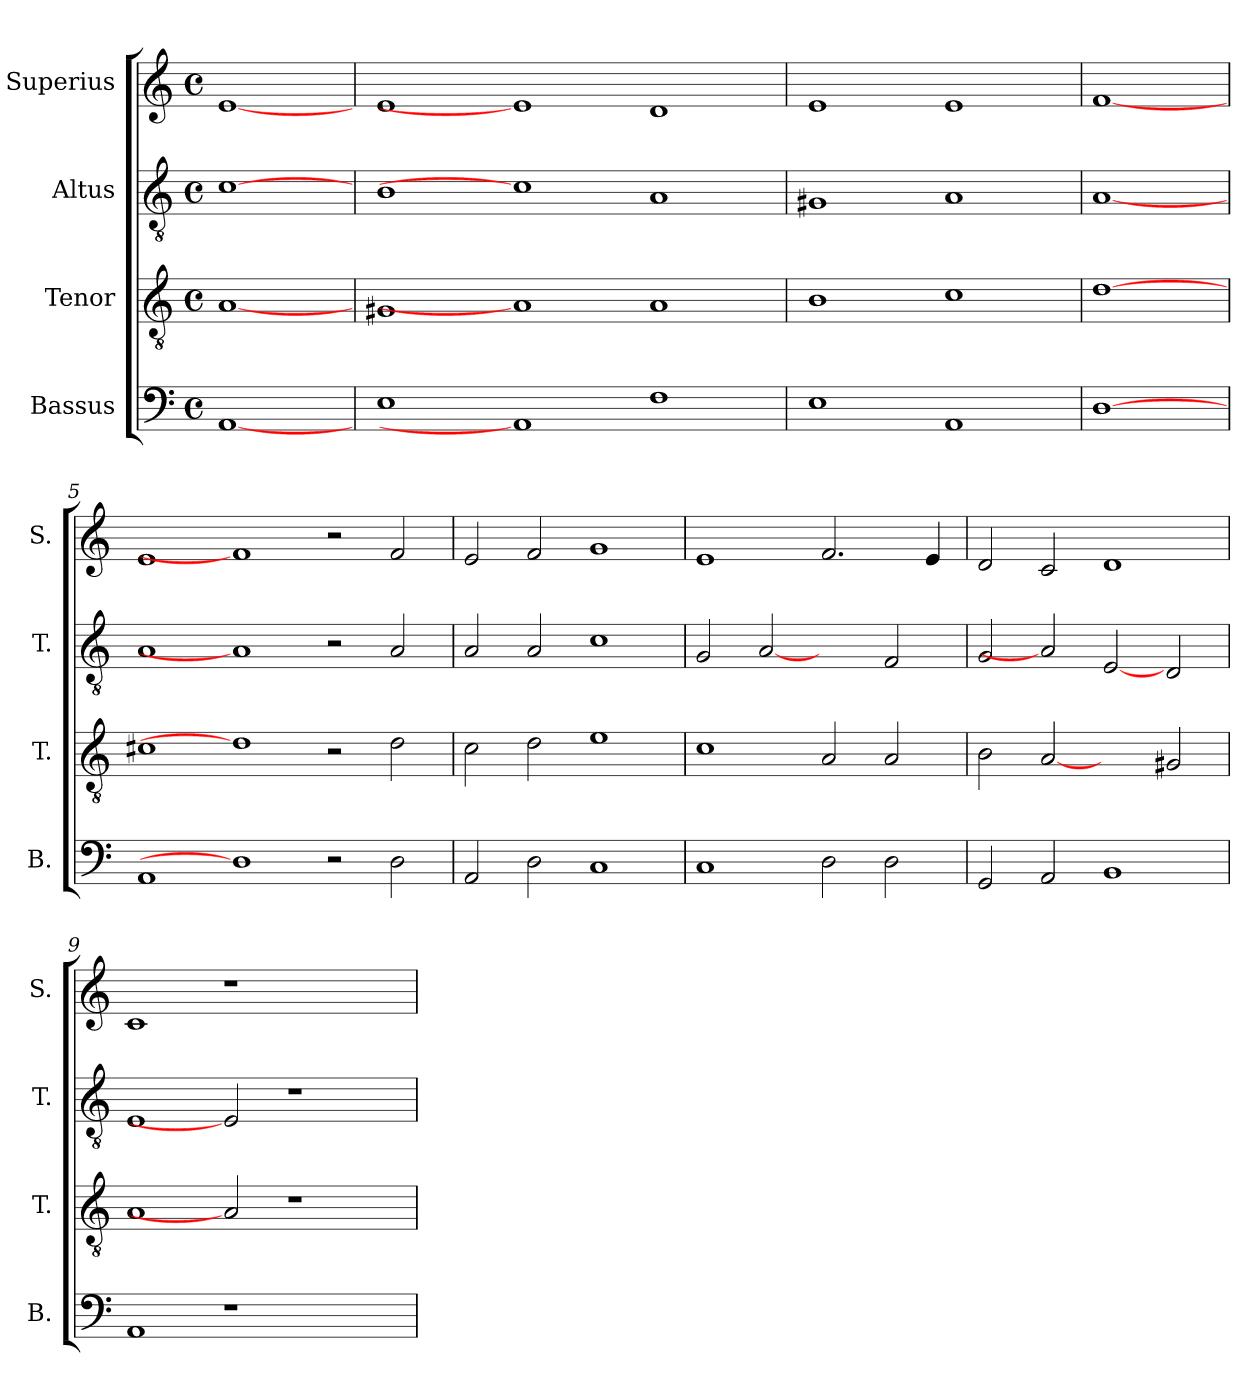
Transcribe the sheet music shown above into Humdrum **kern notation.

**kern	**kern	**kern	**kern
*part4	*part3	*part2	*part1
*staff4	*staff3	*staff2	*staff1
*I"Bassus	*I"Tenor	*I"Altus	*I"Superius
*I'B.	*I'T.	*I'T.	*I'S.
!!LO:PB:g=z
*clefF4	*clefGv2	*clefGv2	*clefG2
*	*ITrd7c12	*ITrd7c12	*
*k[]	*k[]	*k[]	*k[]
*C:	*C:	*C:	*C:
*M4/4	*M4/4	*M4/4	*M4/4
*met(c)	*met(c)	*met(c)	*met(c)
=1	=1	=1	=1
[1AAi	[1AAi	[1Ci	[1ei
=2	=2	=2	=2
1Ei	1GG#Xi	1BBi	1ei
1AAi]	1AAi]	1Ci]	1ei]
1Fi	1AAi	1AAi	1di
=3	=3	=3	=3
1Ei	1BBi	1GG#Xi	1ei
1AAi	1Ci	1AAi	1ei
=4	=4	=4	=4
[1Di	[1Di	[1AAi	[1fi
=5	=5	=5	=5
1AAi	1C#Xi	1AAi	1ei
1Di]	1Di]	1AAi]	1fi]
2r	2r	2r	2r
2Di\	2Di\	2AAi/	2fi/
=6	=6	=6	=6
2AAi/	2Ci\	2AAi/	2ei/
2Di\	2Di\	2AAi/	2fi/
1Ci	1Ei	1Ci	1gi
!!LO:LB:g=z
=7	=7	=7	=7
1Ci	1Ci	2GGi/	1ei
.	.	[2AAi	.
2Di\	2AAi/	2ryy	2.fi/
2Di\	2AAi/	2FFi/	.
.	.	.	4ei/
=8	=8	=8	=8
2GGi/	2BBi\	2GGi/	2di/
2AAi/	[2AAi	2AAi]	2ci/
1BBi	2ryy	[2EEi	1di
.	2GG#Xi/	2DDi/	.
=9	=9	=9	=9
1AAi	1AAi	1EEi	1ci
1r	2AAi]	2EEi]	1r
.	1r	1r	.
2ryy	.	.	2ryy
=	=	=	=
*-	*-	*-	*-
